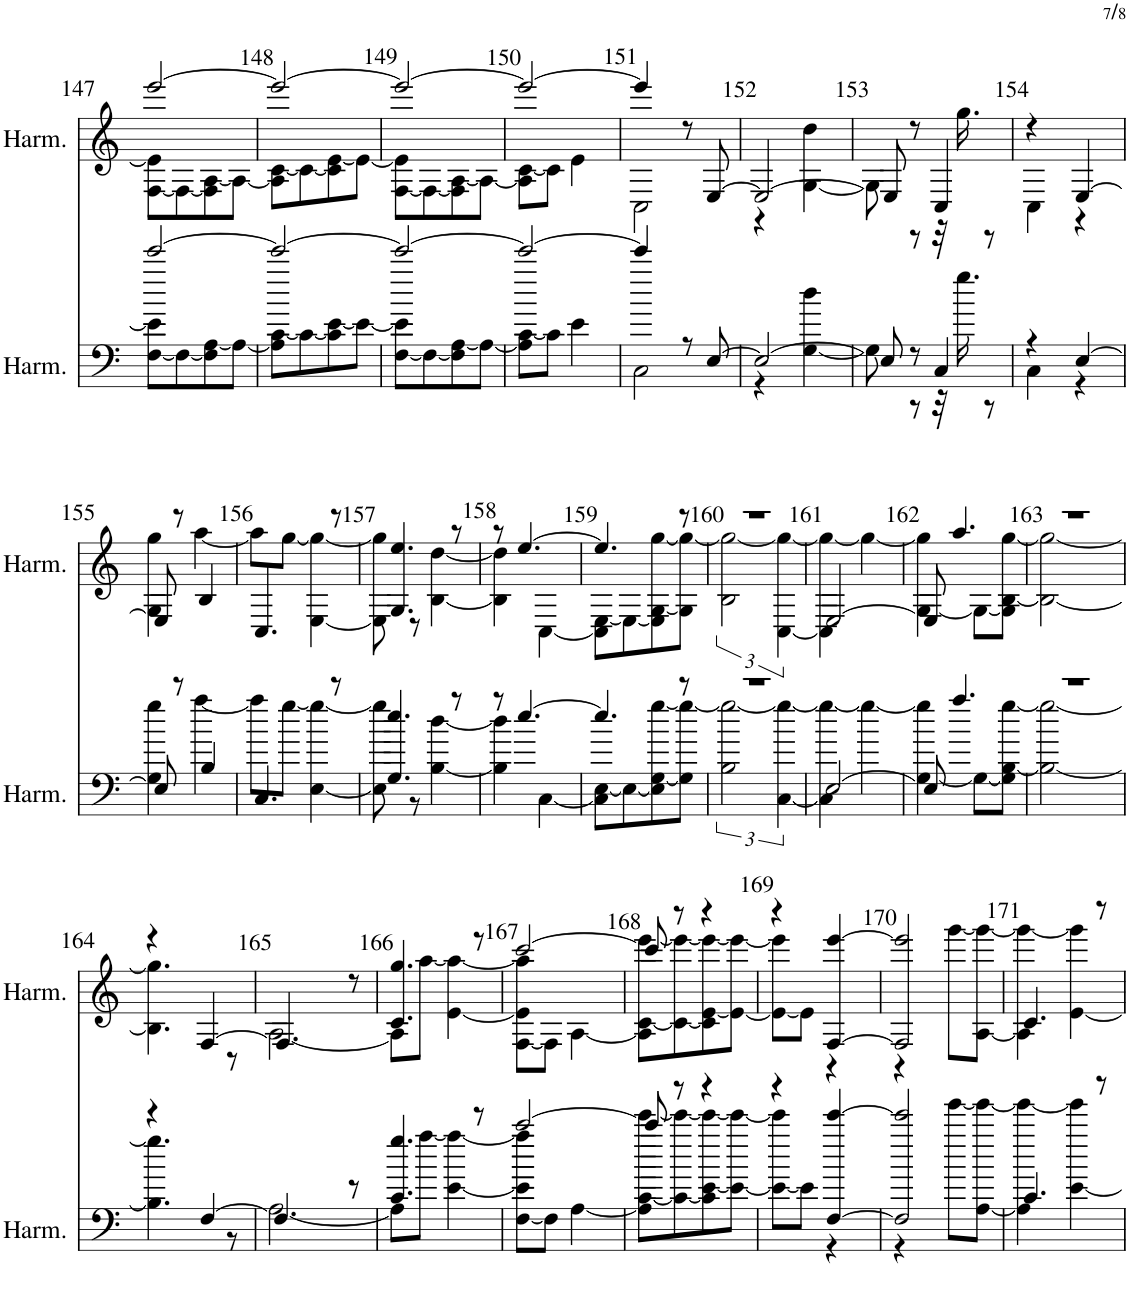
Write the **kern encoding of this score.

**kern	**kern
*part2	*part1
*staff2	*staff1
*I"16穴 C クロマティック ハーモニカ	*I"16穴 C クロマティック ハーモニカ
!!LO:PB:g=z
*clefF4	*clefG2
*k[]	*k[]
*M4/8	*M4/8
=147	=147
*^	*^
[2eee/	[8F\ 8e\]L	[2eee/	[8F\ 8e\]L
.	8F\_	.	8F\_
.	8F\] [8A\	.	8F\] [8A\
.	8A\J_	.	8A\J_
=148	=148	=148	=148
2eee/_	8A\] [8c\L	2eee/_	8A\] [8c\L
.	8c\_	.	8c\_
.	8c\] [8e\	.	8c\] [8e\
.	8e\J_	.	8e\J_
=149	=149	=149	=149
2eee/_	[8F\ 8e\]L	2eee/_	[8F\ 8e\]L
.	8F\_	.	8F\_
.	8F\] [8A\	.	8F\] [8A\
.	8A\J_	.	8A\J_
=150	=150	=150	=150
2eee/_	8A\] [8c\L	2eee/_	8A\] [8c\L
.	8c\J]	.	8c\J]
.	4e\	.	4e\
=151	=151	=151	=151
4eee/]	2C\	4eee/]	2C\
8r	.	8r	.
[8E/	.	[8E/	.
=152	=152	=152	=152
2E/_	4r	2E/_	4r
.	[4G\ 4dd\	.	[4G\ 4dd\
=153	=153	=153	=153
8E/]	8G\]	8E/]	8G\]
8r	8r	8r	8r
4C/	32r	4C/	32r
.	16.gg\	.	16.gg\
.	8r	.	8r
=154	=154	=154	=154
4r	4C\	4r	4C\
[4E/	4r	[4E/	4r
!!LO:LB:g=z	!!
=155	=155	=155	=155
8E/]	4G\ 4gg\	8E/]	4G\ 4gg\
8r	.	8r	.
4B/	[4aa\	4B/	[4aa\
=156	=156	=156	=156
4.C/	8aa\L]	4.C/	8aa\L]
.	[8gg\J	.	[8gg\J
.	[4E\ 4gg\_	.	[4E\ 4gg\_
8r	.	8r	.
=157	=157	=157	=157
4.G/ 4.ee/	8E\] 8gg\]	4.G/ 4.ee/	8E\] 8gg\]
.	8r	.	8r
.	[4B\ [4dd\	.	[4B\ [4dd\
8r	.	8r	.
=158	=158	=158	=158
8r	4B\] 4dd\]	8r	4B\] 4dd\]
[4.ee/	.	[4.ee/	.
.	[4C\	.	[4C\
=159	=159	=159	=159
4.ee/]	8C\] [8E\L	4.ee/]	8C\] [8E\L
.	8E\_	.	8E\_
.	8E\] [8G\ [8gg\	.	8E\] [8G\ [8gg\
8r	8G\] 8gg\_J	8r	8G\] 8gg\_J
=160	=160	=160	=160
2r	3B\ 3gg\_	2r	3B\ 3gg\_
.	[6C\ 6gg\_	.	[6C\ 6gg\_
=161	=161	=161	=161
[2E/	4C\] 4gg\_	[2E/	4C\] 4gg\_
.	4gg\_	.	4gg\_
=162	=162	=162	=162
8E/]	[4G\ 4gg\]	8E/]	[4G\ 4gg\]
4.aa/	.	4.aa/	.
.	8G\L_	.	8G\L_
.	8G\] [8B\ [8gg\J	.	8G\] [8B\ [8gg\J
=163	=163	=163	=163
2r	2B\_ 2gg\_	2r	2B\_ 2gg\_
!!LO:LB:g=z	!!
=164	=164	=164	=164
4r	4.B\] 4.gg\]	4r	4.B\] 4.gg\]
[4F/	.	[4F/	.
.	8r	.	8r
=165	=165	=165	=165
4.F/]	[2A\	4.F/]	[2A\
8r	.	8r	.
=166	=166	=166	=166
4.c/ 4.gg/	8A\L]	4.c/ 4.gg/	8A\L]
.	[8aa\J	.	[8aa\J
.	[4e\ 4aa\_	.	[4e\ 4aa\_
8r	.	8r	.
=167	=167	=167	=167
[2ccc/	[8F\ 8e\] 8aa\]L	[2ccc/	[8F\ 8e\] 8aa\]L
.	8F\J]	.	8F\J]
.	[4A\	.	[4A\
=168	=168	=168	=168
8ccc/]	8A\] [8c\ [8eee\L	8ccc/]	8A\] [8c\ [8eee\L
8r	8c\_ 8eee\_	8r	8c\_ 8eee\_
4r	8c\] [8e\ 8eee\_	4r	8c\] [8e\ 8eee\_
.	8e\_ 8eee\_J	.	8e\_ 8eee\_J
=169	=169	=169	=169
4r	8e\_ 8eee\]L	4r	8e\_ 8eee\]L
.	8e\J]	.	8e\J]
[4F/ [4eee/	4r	[4F/ [4eee/	4r
=170	=170	=170	=170
2F/] 2eee/]	4r	2F/] 2eee/]	4r
.	[8ggg\L	.	[8ggg\L
.	[8A\ 8ggg\_J	.	[8A\ 8ggg\_J
=171	=171	=171	=171
4.c/	4A\] 4ggg\_	4.c/	4A\] 4ggg\_
.	[4e\ 4ggg\]	.	[4e\ 4ggg\]
8r	.	8r	.
*v	*v	*	*
*	*v	*v
=	=
*-	*-
